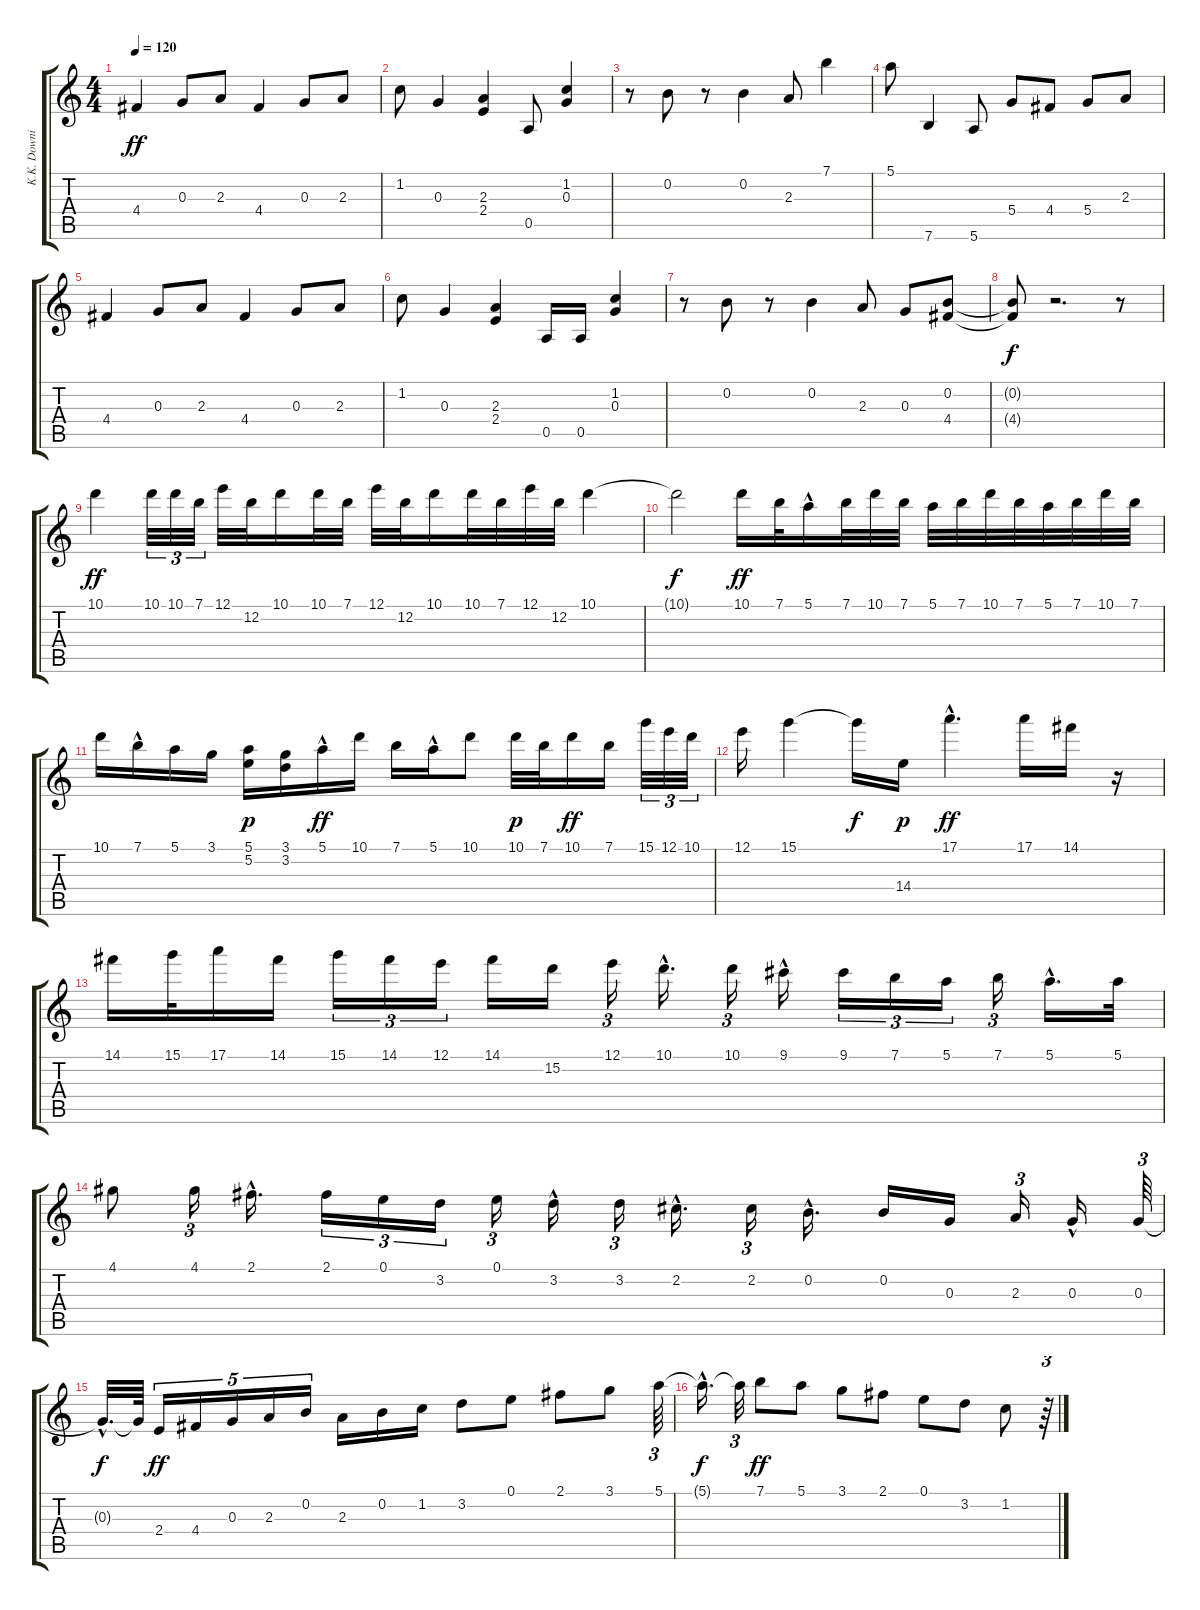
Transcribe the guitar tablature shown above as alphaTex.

\track ("K.K. Downing" "K.K. Downi") {instrument distortionguitar}
\staff {score tabs}
\tuning (E4 B3 G3 D3 A2 E2) {hide}
\ts (4 4)
\tempo 120
\clef g2
\ks c
4.4.4{dy ff} 0.3.8 2.3.8 4.4.4 0.3.8 2.3.8 |
1.2.8 0.3.4 (2.3 2.4).4 0.5.8 (1.2 0.3).4 |
r.8 0.2.8 r.8 0.2.4 2.3.8 7.1.4 |
5.1.8 7.6.4 5.6.8 5.4.8 4.4.8 5.4.8 2.3.8 |
4.4.4 0.3.8 2.3.8 4.4.4 0.3.8 2.3.8 |
1.2.8 0.3.4 (2.3 2.4).4 0.5.16 0.5.16 (1.2 0.3).4 |
r.8 0.2.8 r.8 0.2.4 2.3.8 0.3.8 (0.2 4.4).8 |
(0.2{t} 4.4{t}).8{dy f} r.2{d} r.8 |
10.1.4{dy ff} 10.1.32{tu (3 2)} 10.1.32{tu (3 2)} 7.1.32{tu (3 2)} 12.1.32 12.2.32 10.1.16 10.1.32 7.1.32 12.1.32 12.2.32 10.1.16 10.1.32 7.1.32 12.1.32 12.2.32 10.1.4 |
10.1{t}.2{dy f} 10.1.16{dy ff} 7.1.32 5.1{hac}.16 7.1.32 10.1.32 7.1.32 5.1.32 7.1.32 10.1.32 7.1.32 5.1.32 7.1.32 10.1.32 7.1.32 |
10.1.16 7.1{hac}.16 5.1.16 3.1.16 (5.1 5.2).16{dy p} (3.1 3.2).16 5.1{hac}.16{dy ff} 10.1.16 7.1.16 5.1{hac}.16 10.1.8 10.1.32{dy p} 7.1.32 10.1.16{dy ff} 7.1.16 15.1.32{tu (3 2)} 12.1.32{tu (3 2)} 10.1.32{tu (3 2)} |
12.1.16 15.1.4 15.1{t}.16{dy f} 14.4.16{dy p} 17.1{hac}.4{d dy ff} 17.1.16 14.1.16 r.16 |
14.1.16 15.1.32 17.1.16 14.1.16 15.1.16{tu (3 2)} 14.1.16{tu (3 2)} 12.1.16{tu (3 2)} 14.1.16 15.2.16 12.1.16{tu (3 2)} 10.1{hac}.16{d} 10.1.16{tu (3 2)} 9.1{hac}.16 9.1.16{tu (3 2)} 7.1.16{tu (3 2)} 5.1.16{tu (3 2)} 7.1.16{tu (3 2)} 5.1{hac}.16{d} 5.1.32 |
4.1.8 4.1.16{tu (3 2)} 2.1{hac}.16{d} 2.1.16{tu (3 2)} 0.1.16{tu (3 2)} 3.2.16{tu (3 2)} 0.1.16{tu (3 2)} 3.2{hac}.16 3.2.16{tu (3 2)} 2.2{hac}.16{d} 2.2.16{tu (3 2)} 0.2{hac}.16{d} 0.2.16 0.3.16 2.3.16{tu (3 2)} 0.3{hac}.16 0.3.64{tu (3 2)} |
0.3{hac t}.32{d dy f} 0.3{t}.64 2.4.16{tu (5 4) dy ff} 4.4.16{tu (5 4)} 0.3.16{tu (5 4)} 2.3.16{tu (5 4)} 0.2.16{tu (5 4)} 2.3.16 0.2.16 1.2.16 3.2.8 0.1.8 2.1.8 3.1.8 5.1.64{tu (3 2)} |
5.1{hac t}.16{d dy f} 5.1{t}.32{tu (3 2)} 7.1.8{dy ff} 5.1.8 3.1.8 2.1.8 0.1.8 3.2.8 1.2.8 r.64{tu (3 2)}
